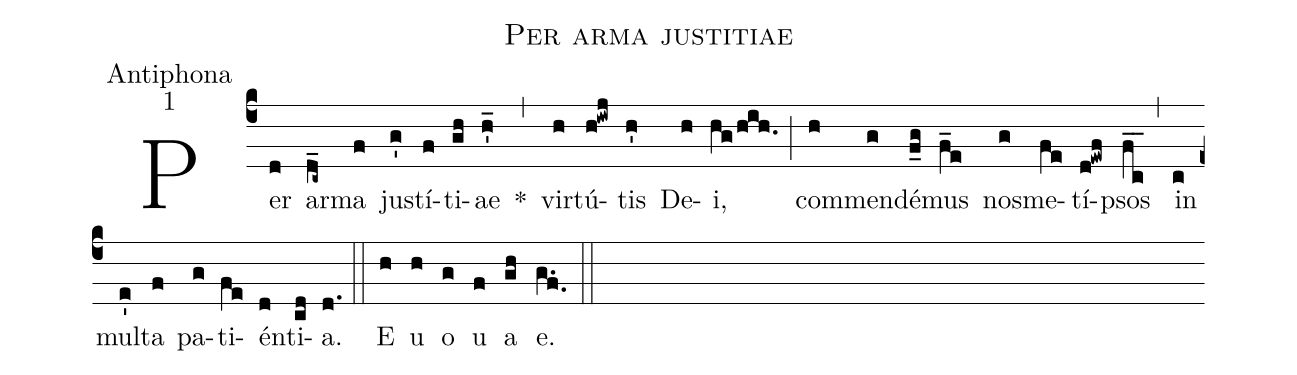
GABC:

name:Per arma justitiae;
office-part:Antiphona;
mode:1;
%%
(c4) Per(d) ar(d_c~)ma(f) ju(g')stí(f)ti(gh)ae(h'_) *(,) vir(h)tú(h!iwj)tis(h') De(h)i,(hg/hih.) (;) com(h)men(g)dé(f_g)mus(f_e) nos(g)me(fe)tí(d!ewf)psos(fc__) (,) in(c) mul(e')ta(f) pa(g)ti(fe)én(d)ti(cd)a.(d.) (::) E(h) u(h) o(g) u(f) a(gh) e.(g.f.) (::)
